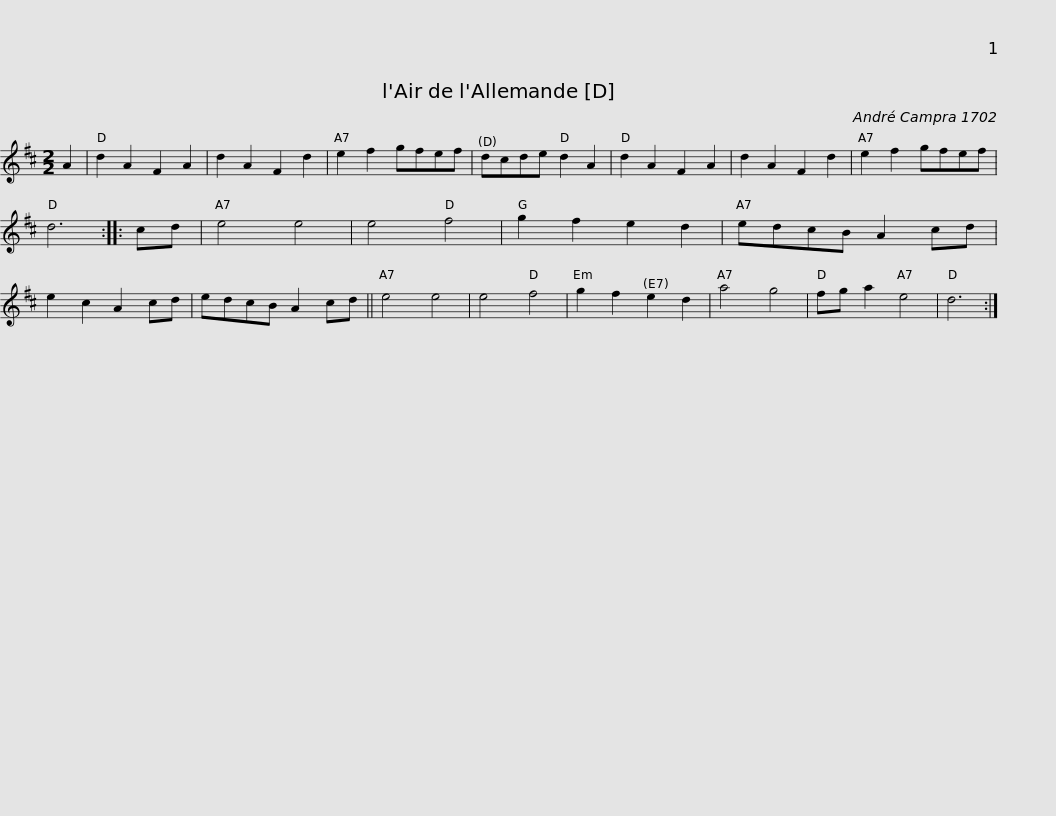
X:1
L:1/8
M:2/2
I:linebreak $
K:D
V:1 treble
V:1
 A2 | d2 A2 F2 A2 | d2 A2 F2 d2 | e2 f2 gfef | dcde d2 A2 | %5
 d2 A2 F2 A2 | d2 A2 F2 d2 | e2 f2 gfef | d6 :: cd |$ %10
 e4 e4 | e4 f4 | g2 f2 e2 d2 | edcB A2 cd | e2 c2 A2 cd | %15
 edcB A2 cd || e4 e4 | e4 f4 | g2 f2 e2 d2 | a4 g4 |$ %20
 fg a2 e4 | d6 :| %22
